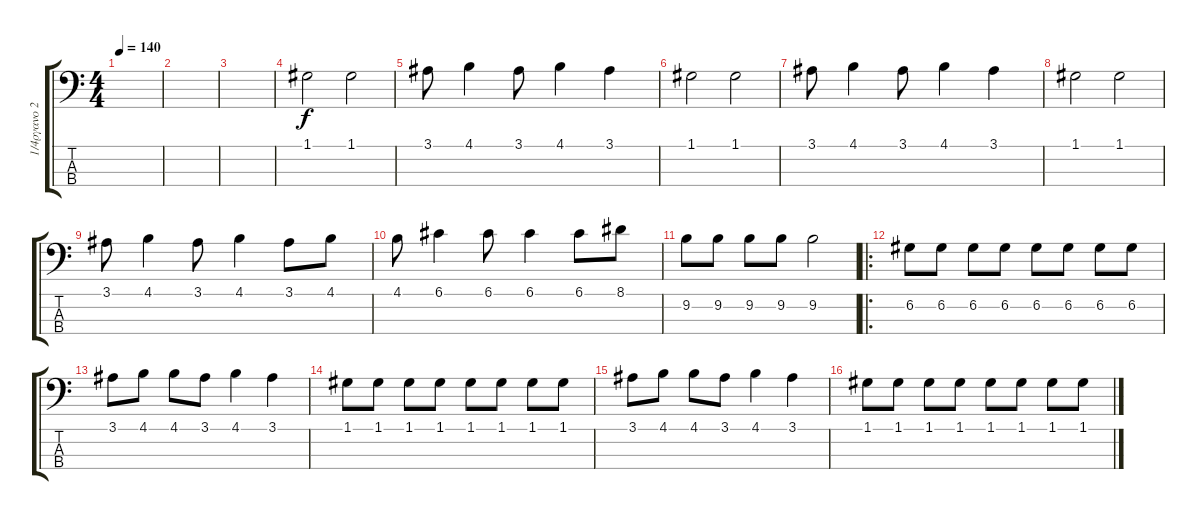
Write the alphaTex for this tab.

\track ("1/4ργανο 2" "1/4ργανο 2") {instrument electricbassfinger}
\staff {score tabs}
\tuning (G2 D2 A1 E1) {hide}
\ts (4 4)
\tempo 140
\clef f4
\ks c
|
|
|
1.1.2 1.1.2 |
3.1.8 4.1.4 3.1.8 4.1.4 3.1.4 |
1.1.2 1.1.2 |
3.1.8 4.1.4 3.1.8 4.1.4 3.1.4 |
1.1.2 1.1.2 |
3.1.8 4.1.4 3.1.8 4.1.4 3.1.8 4.1.8 |
4.1.8 6.1.4 6.1.8 6.1.4 6.1.8 8.1.8 |
9.2.8 9.2.8 9.2.8 9.2.8 9.2.2 |
\ro
6.2.8 6.2.8 6.2.8 6.2.8 6.2.8 6.2.8 6.2.8 6.2.8 |
3.1.8 4.1.8 4.1.8 3.1.8 4.1.4 3.1.4 |
1.1.8 1.1.8 1.1.8 1.1.8 1.1.8 1.1.8 1.1.8 1.1.8 |
3.1.8 4.1.8 4.1.8 3.1.8 4.1.4 3.1.4 |
1.1.8 1.1.8 1.1.8 1.1.8 1.1.8 1.1.8 1.1.8 1.1.8
